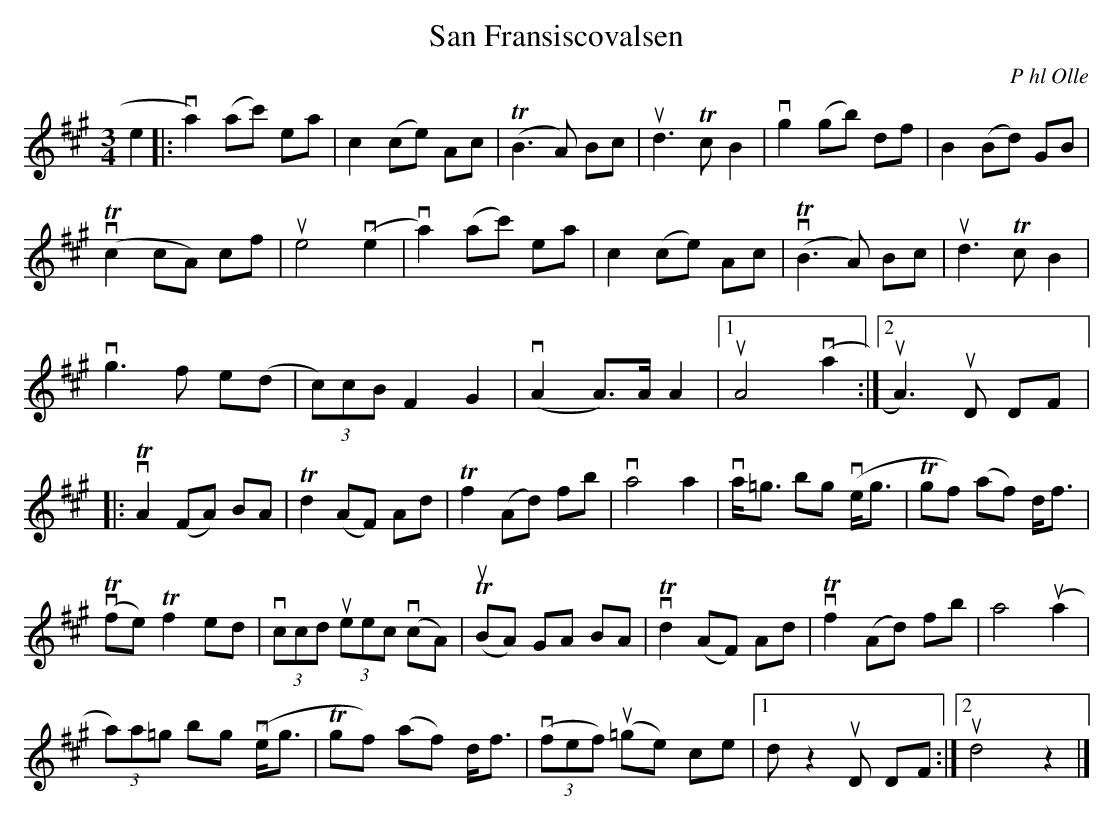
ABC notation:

X:1
T: San Fransiscovalsen
C: P hl Olle
M: 3/4
L: 1/8
K: A
e2 |: va2) (ac') ea | c2 (ce) Ac | T(B3 A) Bc | ud3 Tc B2 | vg2 (gb) df | B2 (Bd) GB |
vT(c2 cA) cf | ue4 v(e2 | va2) (ac') ea | c2 (ce) Ac | vT(B3 A) Bc | ud3 Tc B2 |
vg3 f e(d | (3c)cB F2 G2 | v(A2 A)>A A2 |1 uA4 v(a2 :|2 uA3) uD DF |:
vTA2 (FA) BA | Td2 (AF) Ad |  Tf2 (Ad) fb | va4 a2 | va<=g bg v(e<g | Tgf) (af) d<f |
vT(fe) Tf2 ed | (3vccd (3ueec v(cA) | T(uBA) GA BA | vTd2 (AF) Ad |  vTf2 (Ad) fb | a4 u(a2 |
(3a)a=g bg v(e<g | Tgf) (af) d<f | (3(vfef) u(=ge) ce |1 d z2 uD DF :|2 ud4 z2 |]
